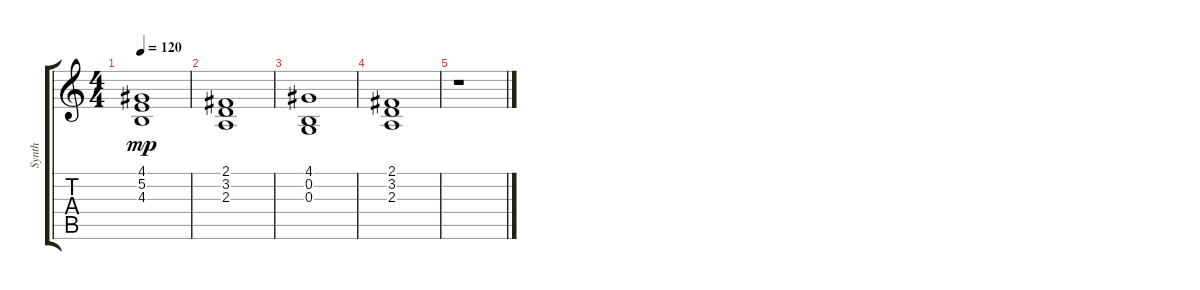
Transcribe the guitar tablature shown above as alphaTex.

\track ("Synth               " "Synth     ") {instrument pad3polysynth}
\staff {score tabs}
\tuning (E4 B3 G3 D3 A2 E2) {hide}
\ts (4 4)
\tempo 120
\clef g2
\ks c
(4.1 5.2 4.3).1{dy mp} |
(2.1 3.2 2.3).1 |
(4.1 0.2 0.3).1 |
(2.1 3.2 2.3).1 |
r.1
